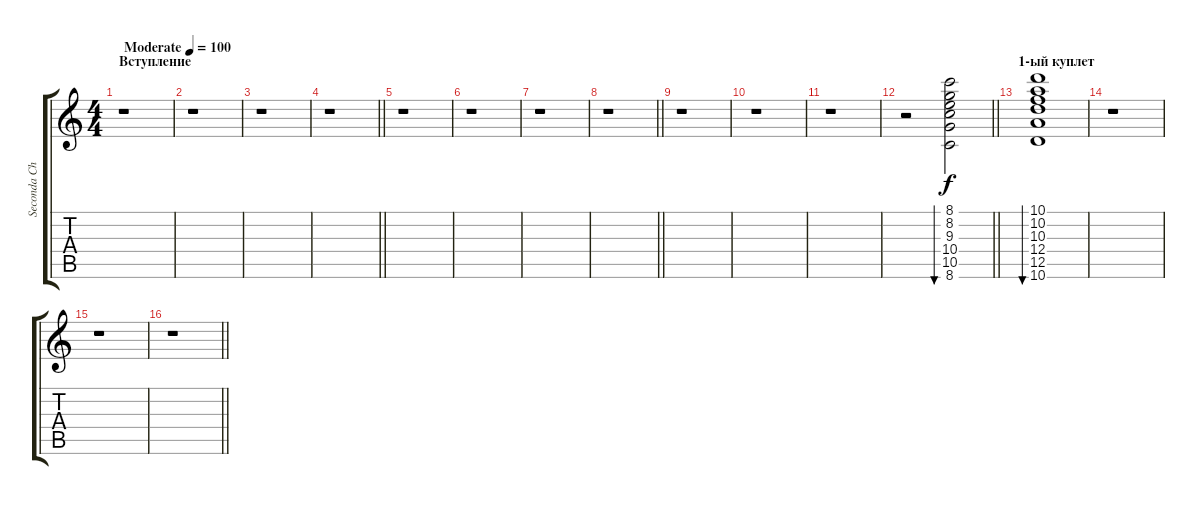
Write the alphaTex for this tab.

\track ("Seconda Chitarra" "Seconda Ch") {instrument electricguitarclean}
\staff {score tabs}
\tuning (E4 B3 G3 D3 A2 E2) {hide}
\ts (4 4)
\section ("" "Вступление")
\tempo (100 "Moderate")
\clef g2
\ks c
r.1{dy f instrument electricguitarclean} |
r.1 |
r.1 |
\barLineRight lightlight
r.1 |
r.1 |
r.1 |
r.1 |
\barLineRight lightlight
r.1 |
r.1 |
r.1 |
r.1 |
\barLineRight lightlight
r.2 (8.1 8.2 9.3 10.4 10.5 8.6).2{bu 60} |
\section ("" "1-ый куплет")
(10.1 10.2 10.3 12.4 12.5 10.6).1{bu 60} |
r.1 |
r.1 |
\barLineRight lightlight
r.1
